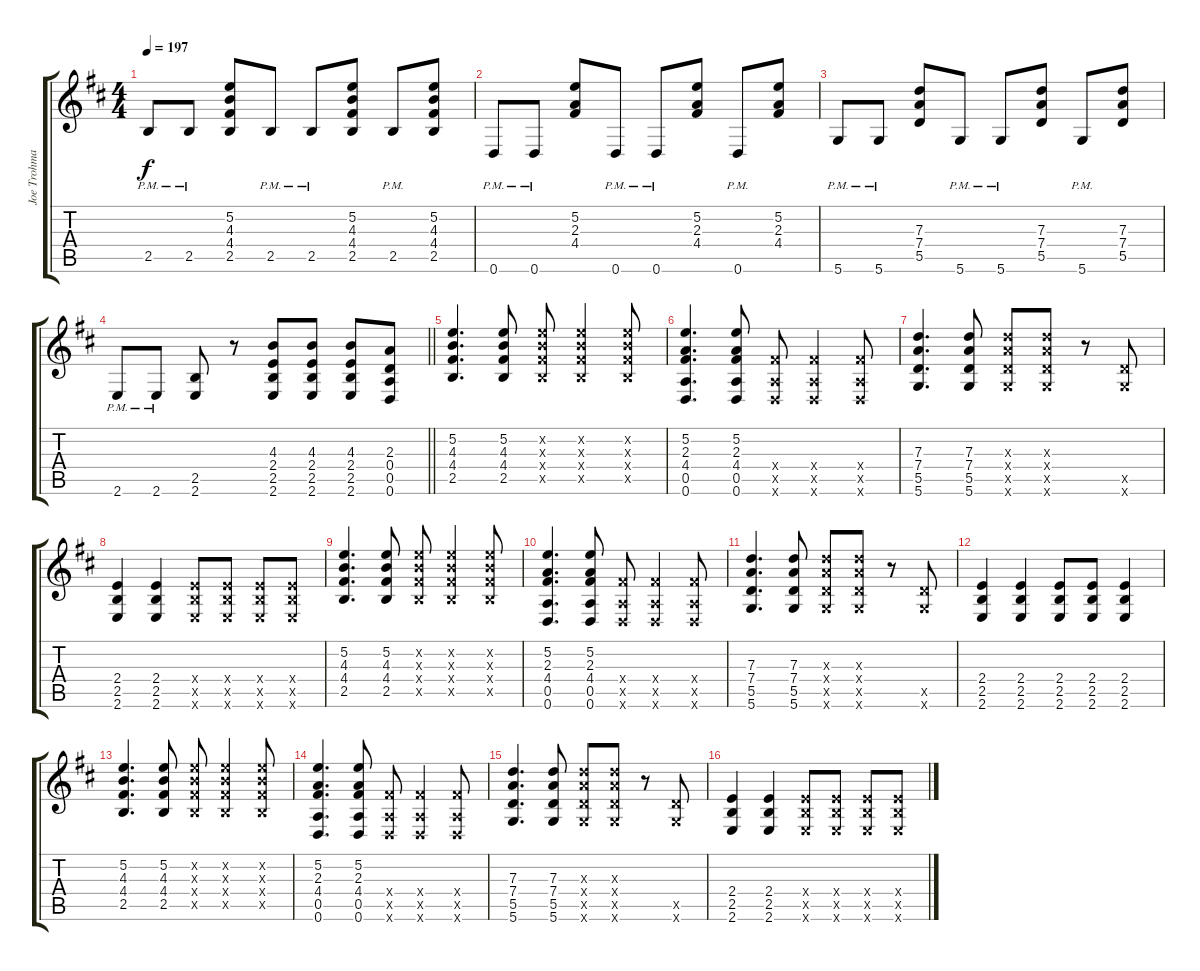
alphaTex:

\track ("Joe Trohman (Lead Guitar)" "Joe Trohma") {instrument distortionguitar}
\staff {score tabs}
\tuning (E4 B3 G3 D3 A2 D2) {hide}
\ts (4 4)
\tempo 197
\clef g2
\ks d
2.5{pm}.8{dy f} 2.5{pm}.8 (5.2 4.3 4.4 2.5).8 2.5{pm}.8 2.5{pm}.8 (5.2 4.3 4.4 2.5).8 2.5{pm}.8 (5.2 4.3 4.4 2.5).8 |
0.6{pm}.8 0.6{pm}.8 (5.2 2.3 4.4).8 0.6{pm}.8 0.6{pm}.8 (5.2 2.3 4.4).8 0.6{pm}.8 (5.2 2.3 4.4).8 |
5.6{pm}.8 5.6{pm}.8 (7.3 7.4 5.5).8 5.6{pm}.8 5.6{pm}.8 (7.3 7.4 5.5).8 5.6{pm}.8 (7.3 7.4 5.5).8 |
\barLineRight lightlight
2.6{pm}.8 2.6{pm}.8 (2.5 2.6).8 r.8 (4.3 2.4 2.5 2.6).8 (4.3 2.4 2.5 2.6).8 (4.3 2.4 2.5 2.6).8 (2.3 0.4 0.5 0.6).8 |
(5.2 4.3 4.4 2.5).4{d} (5.2 4.3 4.4 2.5).8 (5.2{x} 4.3{x} 4.4{x} 2.5{x}).8 (5.2{x} 4.3{x} 4.4{x} 2.5{x}).4 (5.2{x} 4.3{x} 4.4{x} 2.5{x}).8 |
(5.2 2.3 4.4 0.5 0.6).4{d} (5.2 2.3 4.4 0.5 0.6).8 (4.4{x} 0.5{x} 0.6{x}).8 (4.4{x} 0.5{x} 0.6{x}).4 (4.4{x} 0.5{x} 0.6{x}).8 |
(7.3 7.4 5.5 5.6).4{d} (7.3 7.4 5.5 5.6).8 (7.3{x} 7.4{x} 5.5{x} 5.6{x}).8 (7.3{x} 7.4{x} 5.5{x} 5.6{x}).8 r.8 (5.5{x} 5.6{x}).8 |
(2.4 2.5 2.6).4 (2.4 2.5 2.6).4 (2.4{x} 2.5{x} 2.6{x}).8 (2.4{x} 2.5{x} 2.6{x}).8 (2.4{x} 2.5{x} 2.6{x}).8 (2.4{x} 2.5{x} 2.6{x}).8 |
(5.2 4.3 4.4 2.5).4{d} (5.2 4.3 4.4 2.5).8 (5.2{x} 4.3{x} 4.4{x} 2.5{x}).8 (5.2{x} 4.3{x} 4.4{x} 2.5{x}).4 (5.2{x} 4.3{x} 4.4{x} 2.5{x}).8 |
(5.2 2.3 4.4 0.5 0.6).4{d} (5.2 2.3 4.4 0.5 0.6).8 (4.4{x} 0.5{x} 0.6{x}).8 (4.4{x} 0.5{x} 0.6{x}).4 (4.4{x} 0.5{x} 0.6{x}).8 |
(7.3 7.4 5.5 5.6).4{d} (7.3 7.4 5.5 5.6).8 (7.3{x} 7.4{x} 5.5{x} 5.6{x}).8 (7.3{x} 7.4{x} 5.5{x} 5.6{x}).8 r.8 (5.5{x} 5.6{x}).8 |
(2.4 2.5 2.6).4 (2.4 2.5 2.6).4 (2.4 2.5 2.6).8 (2.4 2.5 2.6).8 (2.4 2.5 2.6).4 |
(5.2 4.3 4.4 2.5).4{d} (5.2 4.3 4.4 2.5).8 (5.2{x} 4.3{x} 4.4{x} 2.5{x}).8 (5.2{x} 4.3{x} 4.4{x} 2.5{x}).4 (5.2{x} 4.3{x} 4.4{x} 2.5{x}).8 |
(5.2 2.3 4.4 0.5 0.6).4{d} (5.2 2.3 4.4 0.5 0.6).8 (4.4{x} 0.5{x} 0.6{x}).8 (4.4{x} 0.5{x} 0.6{x}).4 (4.4{x} 0.5{x} 0.6{x}).8 |
(7.3 7.4 5.5 5.6).4{d} (7.3 7.4 5.5 5.6).8 (7.3{x} 7.4{x} 5.5{x} 5.6{x}).8 (7.3{x} 7.4{x} 5.5{x} 5.6{x}).8 r.8 (5.5{x} 5.6{x}).8 |
(2.4 2.5 2.6).4 (2.4 2.5 2.6).4 (2.4{x} 2.5{x} 2.6{x}).8 (2.4{x} 2.5{x} 2.6{x}).8 (2.4{x} 2.5{x} 2.6{x}).8 (2.4{x} 2.5{x} 2.6{x}).8
